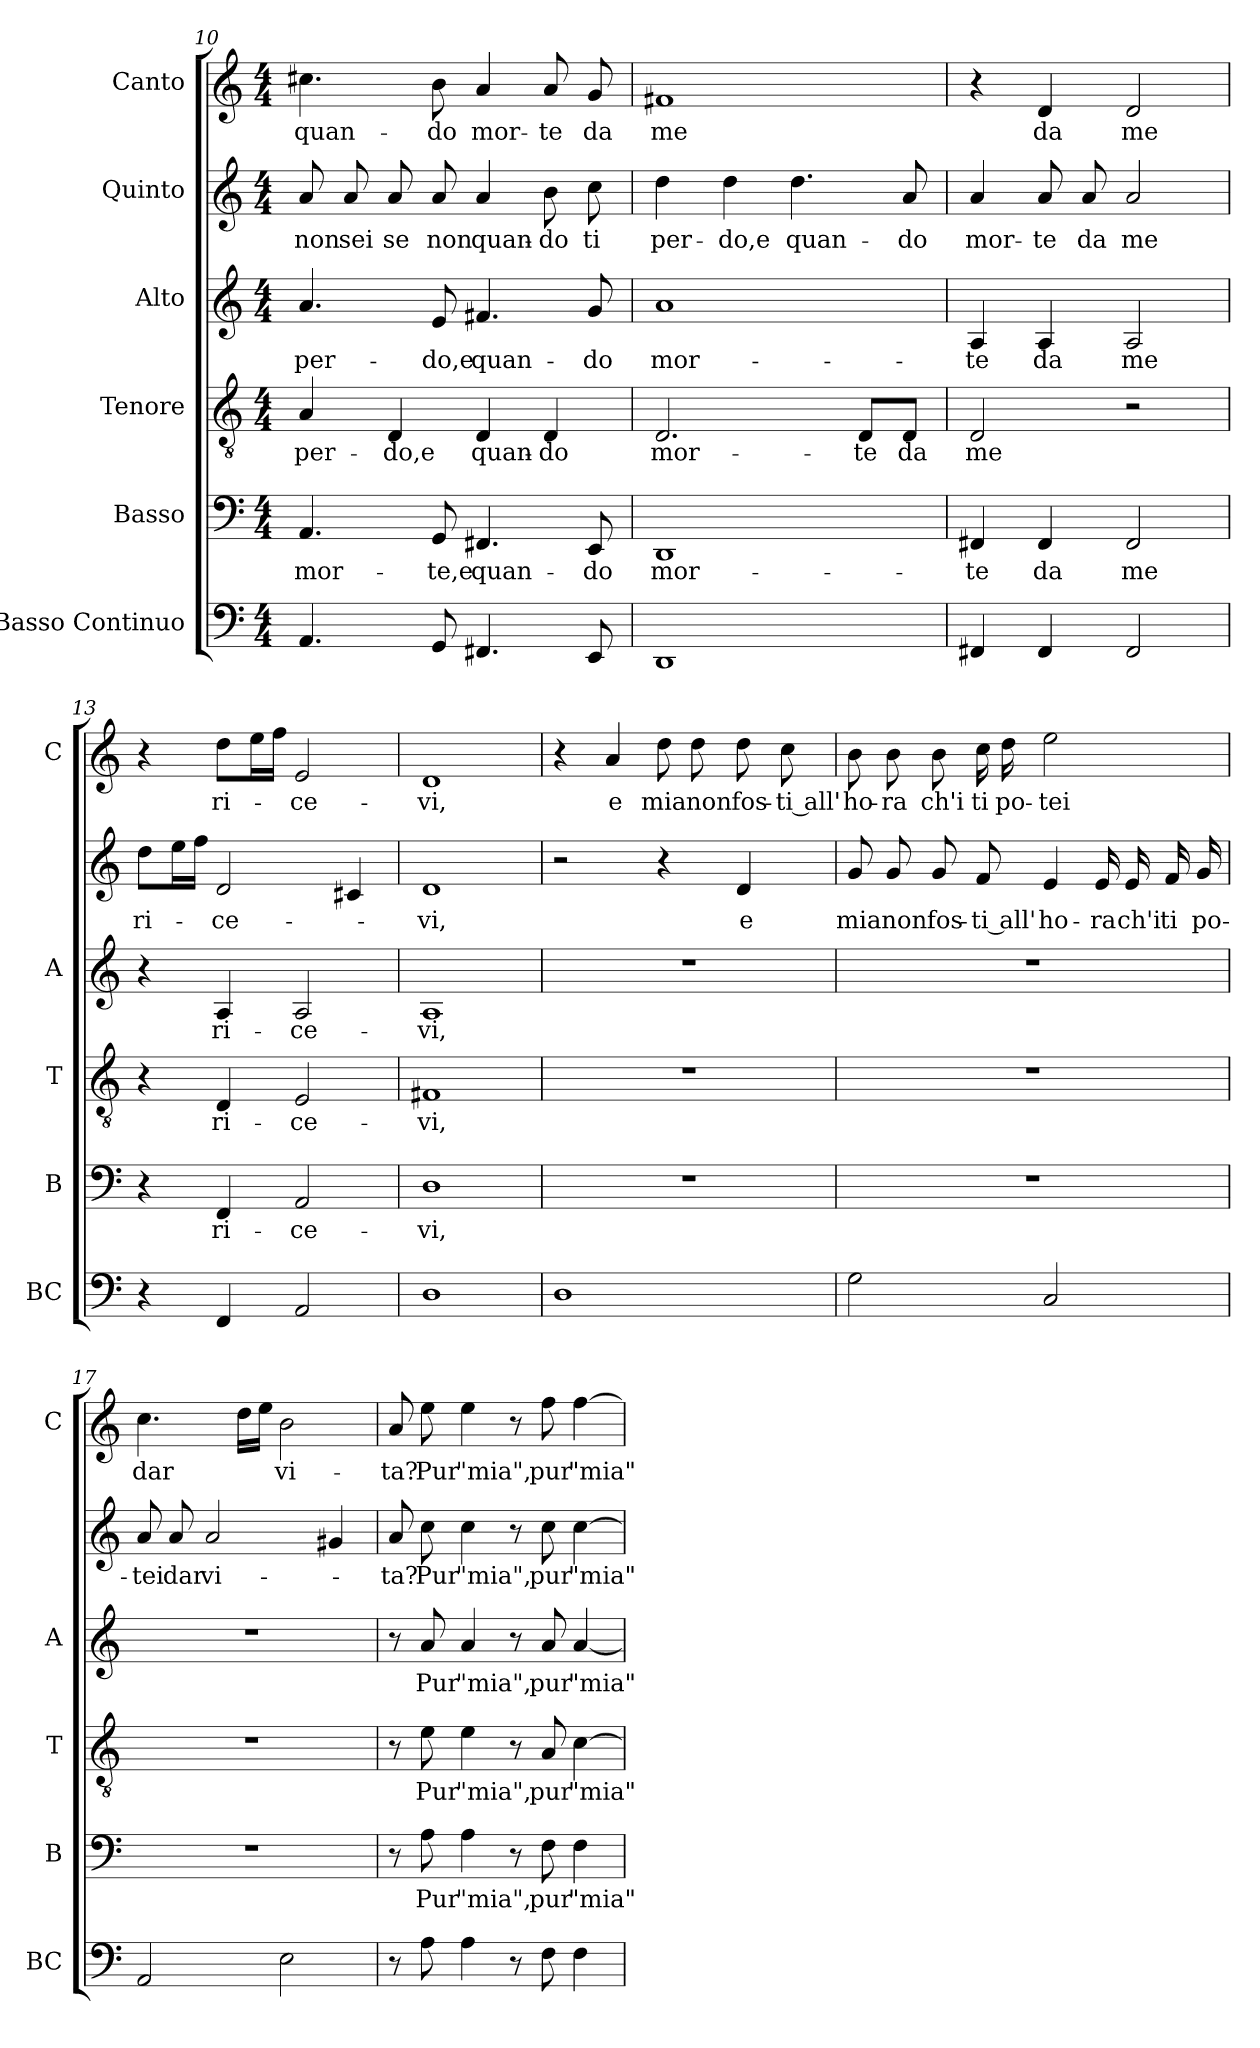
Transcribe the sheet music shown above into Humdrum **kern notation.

**kern	**kern	**text	**kern	**text	**kern	**text	**kern	**text	**kern	**text
*part6	*part5	*part5	*part4	*part4	*part3	*part3	*part2	*part2	*part1	*part1
*staff6	*staff5	*staff5	*staff4	*staff4	*staff3	*staff3	*staff2	*staff2	*staff1	*staff1
*I"Basso Continuo	*I"Basso	*	*I"Tenore	*	*I"Alto	*	*I"Quinto	*	*I"Canto	*
*I'BC	*I'B	*	*I'T	*	*I'A	*	*	*	*I'C	*
*clefF4	*clefF4	*	*clefGv2	*	*clefG2	*	*clefG2	*	*clefG2	*
*k[]	*k[]	*	*k[]	*	*k[]	*	*k[]	*	*k[]	*
*C:	*C:	*	*C:	*	*C:	*	*C:	*	*C:	*
*M4/4	*M4/4	*	*M4/4	*	*M4/4	*	*M4/4	*	*M4/4	*
=10	=10	=10	=10	=10	=10	=10	=10	=10	=10	=10
!	!	!LO:LY:b	!	!LO:LY:b	!	!LO:LY:b	!	!LO:LY:b	!	!LO:LY:b
4.AA/	4.AA/	mor-	4A/	per-	4.a/	per-	8a/	non	4.cc#X\	quan-
!	!	!	!	!	!	!	!	!LO:LY:b	!	!
.	.	.	.	.	.	.	8a/	sei	.	.
!	!	!	!	!LO:LY:b	!	!	!	!LO:LY:b	!	!
.	.	.	4D/	-do,e	.	.	8a/	se	.	.
!	!	!LO:LY:b	!	!	!	!LO:LY:b	!	!LO:LY:b	!	!LO:LY:b
8GG/	8GG/	-te,e	.	.	8e/	-do,e	8a/	non	8b\	-do
!	!	!LO:LY:b	!	!LO:LY:b	!	!LO:LY:b	!	!LO:LY:b	!	!LO:LY:b
4.FF#X/	4.FF#X/	quan-	4D/	quan-	4.f#X/	quan-	4a/	quan-	4a/	mor-
!	!	!	!	!LO:LY:b	!	!	!	!LO:LY:b	!	!LO:LY:b
.	.	.	4D/	-do	.	.	8b\	-do	8a/	-te
!	!	!LO:LY:b	!	!	!	!LO:LY:b	!	!LO:LY:b	!	!LO:LY:b
8EE/	8EE/	-do	.	.	8g/	-do	8cc\	ti	8g/	da
=11	=11	=11	=11	=11	=11	=11	=11	=11	=11	=11
!	!	!LO:LY:b	!	!LO:LY:b	!	!LO:LY:b	!	!LO:LY:b	!	!LO:LY:b
1DD	1DD	mor-	2.D/	mor-	1a	mor-	4dd\	per-	1f#X	me
!	!	!	!	!	!	!	!	!LO:LY:b	!	!
.	.	.	.	.	.	.	4dd\	-do,e	.	.
!	!	!	!	!	!	!	!	!LO:LY:b	!	!
.	.	.	.	.	.	.	4.dd\	quan-	.	.
!	!	!	!	!LO:LY:b	!	!	!	!	!	!
.	.	.	8D/L	-te	.	.	.	.	.	.
!	!	!	!	!LO:LY:b	!	!	!	!LO:LY:b	!	!
.	.	.	8D/J	da	.	.	8a/	-do	.	.
=12	=12	=12	=12	=12	=12	=12	=12	=12	=12	=12
!	!	!LO:LY:b	!	!LO:LY:b	!	!LO:LY:b	!	!LO:LY:b	!	!
4FF#X/	4FF#X/	-te	2D/	me	4A/	-te	4a/	mor-	4r	.
!	!	!LO:LY:b	!	!	!	!LO:LY:b	!	!LO:LY:b	!	!LO:LY:b
4FF#/	4FF#/	da	.	.	4A/	da	8a/	-te	4d/	da
!	!	!	!	!	!	!	!	!LO:LY:b	!	!
.	.	.	.	.	.	.	8a/	da	.	.
!	!	!LO:LY:b	!	!	!	!LO:LY:b	!	!LO:LY:b	!	!LO:LY:b
2FF#/	2FF#/	me	2r	.	2A/	me	2a/	me	2d/	me
=13	=13	=13	=13	=13	=13	=13	=13	=13	=13	=13
!	!	!	!	!	!	!	!	!LO:LY:b	!	!
4r	4r	.	4r	.	4r	.	8dd\L	ri-	4r	.
.	.	.	.	.	.	.	16ee\L	.	.	.
.	.	.	.	.	.	.	16ff\JJ	.	.	.
!	!	!LO:LY:b	!	!LO:LY:b	!	!LO:LY:b	!	!LO:LY:b	!	!LO:LY:b
4FF/	4FF/	ri-	4D/	ri-	4A/	ri-	2d/	-ce-	8dd\L	ri-
.	.	.	.	.	.	.	.	.	16ee\L	.
.	.	.	.	.	.	.	.	.	16ff\JJ	.
!	!	!LO:LY:b	!	!LO:LY:b	!	!LO:LY:b	!	!	!	!LO:LY:b
2AA/	2AA/	-ce-	2E/	-ce-	2A/	-ce-	.	.	2e/	-ce-
.	.	.	.	.	.	.	4c#X/	.	.	.
=14	=14	=14	=14	=14	=14	=14	=14	=14	=14	=14
!	!	!LO:LY:b	!	!LO:LY:b	!	!LO:LY:b	!	!LO:LY:b	!	!LO:LY:b
1D	1D	-vi,	1F#X	-vi,	1A	-vi,	1d	-vi,	1d	-vi,
=15	=15	=15	=15	=15	=15	=15	=15	=15	=15	=15
1D	1r	.	1r	.	1r	.	2r	.	4r	.
!	!	!	!	!	!	!	!	!	!	!LO:LY:b
.	.	.	.	.	.	.	.	.	4a/	e
!	!	!	!	!	!	!	!	!	!	!LO:LY:b
.	.	.	.	.	.	.	4r	.	8dd\	mia
!	!	!	!	!	!	!	!	!	!	!LO:LY:b
.	.	.	.	.	.	.	.	.	8dd\	non
!	!	!	!	!	!	!	!	!LO:LY:b	!	!LO:LY:b
.	.	.	.	.	.	.	4d/	e	8dd\	fos-
!	!	!	!	!	!	!	!	!	!	!LO:LY:b
.	.	.	.	.	.	.	.	.	8cc\	-ti all'
!!LO:PB:g=z
=16	=16	=16	=16	=16	=16	=16	=16	=16	=16	=16
!	!	!	!	!	!	!	!	!LO:LY:b	!	!LO:LY:b
2G\	1r	.	1r	.	1r	.	8g/	mia	8b\	ho-
!	!	!	!	!	!	!	!	!LO:LY:b	!	!LO:LY:b
.	.	.	.	.	.	.	8g/	non	8b\	-ra
!	!	!	!	!	!	!	!	!LO:LY:b	!	!LO:LY:b
.	.	.	.	.	.	.	8g/	fos-	8b\	ch'i
!	!	!	!	!	!	!	!	!LO:LY:b	!	!LO:LY:b
.	.	.	.	.	.	.	8f/	-ti all'	16cc\	ti
!	!	!	!	!	!	!	!	!	!	!LO:LY:b
.	.	.	.	.	.	.	.	.	16dd\	po-
!	!	!	!	!	!	!	!	!LO:LY:b	!	!LO:LY:b
2C/	.	.	.	.	.	.	4e/	ho-	2ee\	-tei
!	!	!	!	!	!	!	!	!LO:LY:b	!	!
.	.	.	.	.	.	.	16e/	-ra	.	.
!	!	!	!	!	!	!	!	!LO:LY:b	!	!
.	.	.	.	.	.	.	16e/	ch'i	.	.
!	!	!	!	!	!	!	!	!LO:LY:b	!	!
.	.	.	.	.	.	.	16f/	ti	.	.
!	!	!	!	!	!	!	!	!LO:LY:b	!	!
.	.	.	.	.	.	.	16g/	po-	.	.
=17	=17	=17	=17	=17	=17	=17	=17	=17	=17	=17
!	!	!	!	!	!	!	!	!LO:LY:b	!	!LO:LY:b
2AA/	1r	.	1r	.	1r	.	8a/	-tei	4.cc\	dar
!	!	!	!	!	!	!	!	!LO:LY:b	!	!
.	.	.	.	.	.	.	8a/	dar	.	.
!	!	!	!	!	!	!	!	!LO:LY:b	!	!
.	.	.	.	.	.	.	2a/	vi-	.	.
.	.	.	.	.	.	.	.	.	16dd\LL	.
.	.	.	.	.	.	.	.	.	16ee\JJ	.
!	!	!	!	!	!	!	!	!	!	!LO:LY:b
2E\	.	.	.	.	.	.	.	.	2b\	vi-
.	.	.	.	.	.	.	4g#X/	.	.	.
=18	=18	=18	=18	=18	=18	=18	=18	=18	=18	=18
!	!	!	!	!	!	!	!	!LO:LY:b	!	!LO:LY:b
8r	8r	.	8r	.	8r	.	8a/	-ta?	8a/	-ta?
!	!	!LO:LY:b	!	!LO:LY:b	!	!LO:LY:b	!	!LO:LY:b	!	!LO:LY:b
8A\	8A\	Pur	8e\	Pur	8a/	Pur	8cc\	Pur	8ee\	Pur
!	!	!LO:LY:b	!	!LO:LY:b	!	!LO:LY:b	!	!LO:LY:b	!	!LO:LY:b
4A\	4A\	"mia",	4e\	"mia",	4a/	"mia",	4cc\	"mia",	4ee\	"mia",
8r	8r	.	8r	.	8r	.	8r	.	8r	.
!	!	!LO:LY:b	!	!LO:LY:b	!	!LO:LY:b	!	!LO:LY:b	!	!LO:LY:b
8F\	8F\	pur	8A/	pur	8a/	pur	8cc\	pur	8ff\	pur
!	!	!LO:LY:b	!	!LO:LY:b	!	!LO:LY:b	!	!LO:LY:b	!	!LO:LY:b
4F\	4F\	"mia"	[4c\	"mia"	[4a/	"mia"	[4cc\	"mia"	[4ff\	"mia"
=	=	=	=	=	=	=	=	=	=	=
*-	*-	*-	*-	*-	*-	*-	*-	*-	*-	*-
